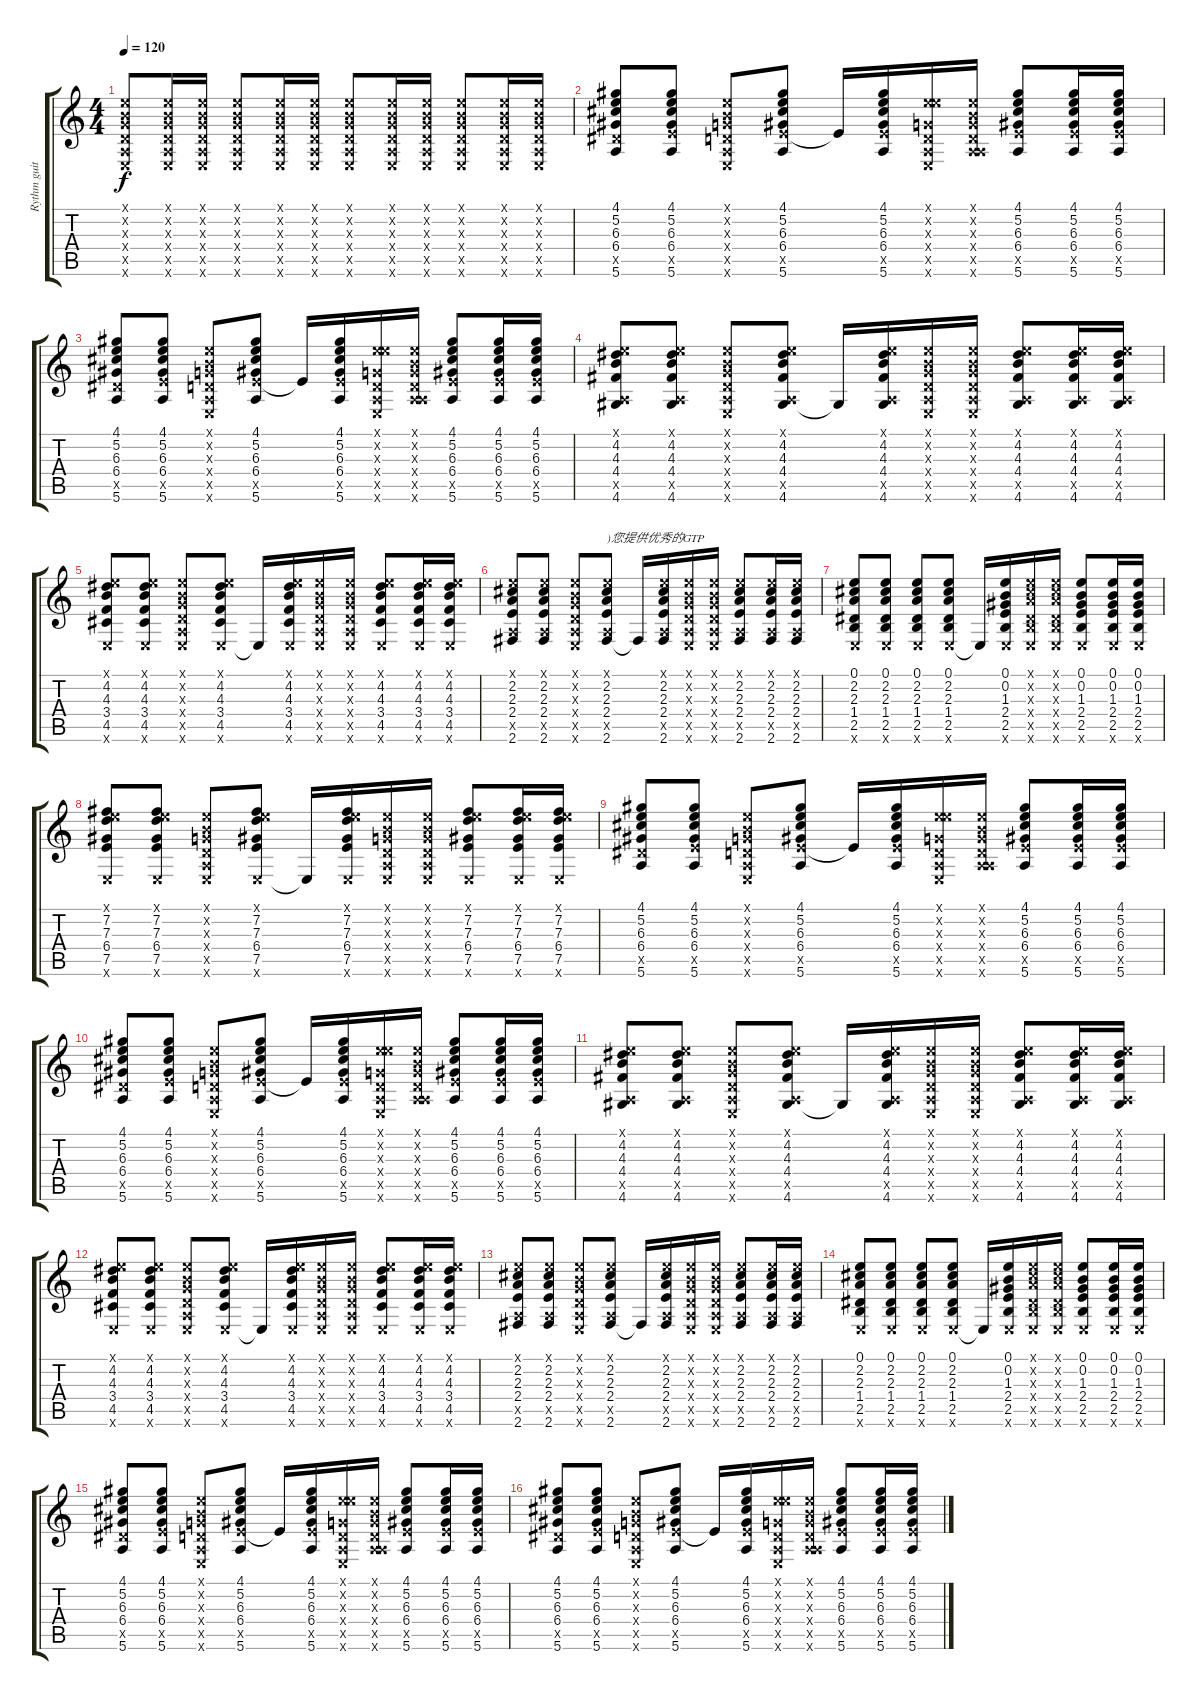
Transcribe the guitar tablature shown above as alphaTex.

\track ("Rythm guitar" "Rythm guit") {instrument acousticguitarsteel}
\staff {score tabs}
\tuning (E4 B3 G3 D3 A2 E2) {hide}
\ts (4 4)
\tempo 120
\clef g2
\ks c
(0.1{x} 0.2{x} 0.3{x} 0.4{x} 0.5{x} 0.6{x}).8{dy f} (0.1{x} 0.2{x} 0.3{x} 0.4{x} 0.5{x} 0.6{x}).16 (0.1{x} 0.2{x} 0.3{x} 0.4{x} 0.5{x} 0.6{x}).16 (0.1{x} 0.2{x} 0.3{x} 0.4{x} 0.5{x} 0.6{x}).8 (0.1{x} 0.2{x} 0.3{x} 0.4{x} 0.5{x} 0.6{x}).16 (0.1{x} 0.2{x} 0.3{x} 0.4{x} 0.5{x} 0.6{x}).16 (0.1{x} 0.2{x} 0.3{x} 0.4{x} 0.5{x} 0.6{x}).8 (0.1{x} 0.2{x} 0.3{x} 0.4{x} 0.5{x} 0.6{x}).16 (0.1{x} 0.2{x} 0.3{x} 0.4{x} 0.5{x} 0.6{x}).16 (0.1{x} 0.2{x} 0.3{x} 0.4{x} 0.5{x} 0.6{x}).8 (0.1{x} 0.2{x} 0.3{x} 0.4{x} 0.5{x} 0.6{x}).16 (0.1{x} 0.2{x} 0.3{x} 0.4{x} 0.5{x} 0.6{x}).16 |
(4.1 5.2 6.3 6.4 6.5{x} 5.6).8 (4.1 5.2 6.3 6.4 7.5{x} 5.6).8 (0.1{x} 0.2{x} 0.3{x} 0.4{x} 0.5{x} 0.6{x}).8 (4.1 5.2 6.3 6.4 7.5{x} 5.6).8 7.5{t}.16 (4.1 5.2 6.3 6.4 7.5{x} 5.6).16 (0.1{x} 5.2{x} 0.3{x} 0.4{x} 0.5{x} 0.6{x}).16 (0.1{x} 0.2{x} 0.3{x} 0.4{x} 0.5{x} 5.6{x}).16 (4.1 5.2 6.3 6.4 7.5{x} 5.6).8 (4.1 5.2 6.3 6.4 7.5{x} 5.6).16 (4.1 5.2 6.3 6.4 7.5{x} 5.6).16 |
(4.1 5.2 6.3 6.4 6.5{x} 5.6).8 (4.1 5.2 6.3 6.4 7.5{x} 5.6).8 (0.1{x} 0.2{x} 0.3{x} 0.4{x} 0.5{x} 0.6{x}).8 (4.1 5.2 6.3 6.4 7.5{x} 5.6).8 7.5{t}.16 (4.1 5.2 6.3 6.4 7.5{x} 5.6).16 (0.1{x} 5.2{x} 0.3{x} 0.4{x} 0.5{x} 0.6{x}).16 (0.1{x} 0.2{x} 0.3{x} 0.4{x} 0.5{x} 5.6{x}).16 (4.1 5.2 6.3 6.4 7.5{x} 5.6).8 (4.1 5.2 6.3 6.4 7.5{x} 5.6).16 (4.1 5.2 6.3 6.4 7.5{x} 5.6).16 |
(0.1{x} 4.2 4.3 4.4 0.5{x} 4.6).8 (0.1{x} 4.2 4.3 4.4 0.5{x} 4.6).8 (0.1{x} 0.2{x} 0.3{x} 0.4{x} 0.5{x} 0.6{x}).8 (0.1{x} 4.2 4.3 4.4 0.5{x} 4.6).8 4.6{t}.16 (0.1{x} 4.2 4.3 4.4 0.5{x} 4.6).16 (0.1{x} 0.2{x} 0.3{x} 0.4{x} 0.5{x} 0.6{x}).16 (0.1{x} 0.2{x} 0.3{x} 0.4{x} 0.5{x} 0.6{x}).16 (0.1{x} 4.2 4.3 4.4 0.5{x} 4.6).8 (0.1{x} 4.2 4.3 4.4 0.5{x} 4.6).16 (0.1{x} 4.2 4.3 4.4 0.5{x} 4.6).16 |
(0.1{x} 4.2 4.3 3.4 4.5 0.6{x}).8 (0.1{x} 4.2 4.3 3.4 4.5 0.6{x}).8 (0.1{x} 0.2{x} 0.3{x} 0.4{x} 0.5{x} 0.6{x}).8 (0.1{x} 4.2 4.3 3.4 4.5 0.6{x}).8 0.6{t}.16 (0.1{x} 4.2 4.3 3.4 4.5 0.6{x}).16 (0.1{x} 0.2{x} 0.3{x} 0.4{x} 0.5{x} 0.6{x}).16 (0.1{x} 0.2{x} 0.3{x} 0.4{x} 0.5{x} 0.6{x}).16 (0.1{x} 4.2 4.3 3.4 4.5 0.6{x}).8 (0.1{x} 4.2 4.3 3.4 4.5 0.6{x}).16 (0.1{x} 4.2 4.3 3.4 4.5 0.6{x}).16 |
(0.1{x} 2.2 2.3 2.4 0.5{x} 2.6).8 (0.1{x} 2.2 2.3 2.4 0.5{x} 2.6).8 (0.1{x} 0.2{x} 0.3{x} 0.4{x} 0.5{x} 0.6{x}).8 (0.1{x} 2.2 2.3 2.4 0.5{x} 2.6).8{txt ")您提供优秀的GTP"} 2.6{t}.16 (0.1{x} 2.2 2.3 2.4 0.5{x} 2.6).16 (0.1{x} 0.2{x} 0.3{x} 0.4{x} 0.5{x} 0.6{x}).16 (0.1{x} 0.2{x} 0.3{x} 0.4{x} 0.5{x} 0.6{x}).16 (0.1{x} 2.2 2.3 2.4 0.5{x} 2.6).8 (0.1{x} 2.2 2.3 2.4 0.5{x} 2.6).16 (0.1{x} 2.2 2.3 2.4 0.5{x} 2.6).16 |
(0.1 2.2 2.3 1.4 2.5 0.6{x}).8 (0.1 2.2 2.3 1.4 2.5 0.6{x}).8 (0.1 2.2 2.3 1.4 2.5 0.6{x}).8 (0.1 2.2 2.3 1.4 2.5 0.6{x}).8 0.6{t}.16 (0.1 0.2 1.3 2.4 2.5 0.6{x}).16 (0.1{x} 2.2{x} 2.3{x} 1.4{x} 2.5{x} 0.6{x}).16 (0.1{x} 2.2{x} 2.3{x} 1.4{x} 2.5{x} 0.6{x}).16 (0.1 0.2 1.3 2.4 2.5 0.6{x}).8 (0.1 0.2 1.3 2.4 2.5 0.6{x}).16 (0.1 0.2 1.3 2.4 2.5 0.6{x}).16 |
(0.1{x} 7.2 7.3 6.4 7.5 0.6{x}).8 (0.1{x} 7.2 7.3 6.4 7.5 0.6{x}).8 (0.1{x} 0.2{x} 0.3{x} 0.4{x} 0.5{x} 0.6{x}).8 (0.1{x} 7.2 7.3 6.4 7.5 0.6{x}).8 0.6{t}.16 (0.1{x} 7.2 7.3 6.4 7.5 0.6{x}).16 (0.1{x} 0.2{x} 0.3{x} 0.4{x} 0.5{x} 0.6{x}).16 (0.1{x} 0.2{x} 0.3{x} 0.4{x} 0.5{x} 0.6{x}).16 (0.1{x} 7.2 7.3 6.4 7.5 0.6{x}).8 (0.1{x} 7.2 7.3 6.4 7.5 0.6{x}).16 (0.1{x} 7.2 7.3 6.4 7.5 0.6{x}).16 |
(4.1 5.2 6.3 6.4 6.5{x} 5.6).8 (4.1 5.2 6.3 6.4 7.5{x} 5.6).8 (0.1{x} 0.2{x} 0.3{x} 0.4{x} 0.5{x} 0.6{x}).8 (4.1 5.2 6.3 6.4 7.5{x} 5.6).8 7.5{t}.16 (4.1 5.2 6.3 6.4 7.5{x} 5.6).16 (0.1{x} 5.2{x} 0.3{x} 0.4{x} 0.5{x} 0.6{x}).16 (0.1{x} 0.2{x} 0.3{x} 0.4{x} 0.5{x} 5.6{x}).16 (4.1 5.2 6.3 6.4 7.5{x} 5.6).8 (4.1 5.2 6.3 6.4 7.5{x} 5.6).16 (4.1 5.2 6.3 6.4 7.5{x} 5.6).16 |
(4.1 5.2 6.3 6.4 6.5{x} 5.6).8 (4.1 5.2 6.3 6.4 7.5{x} 5.6).8 (0.1{x} 0.2{x} 0.3{x} 0.4{x} 0.5{x} 0.6{x}).8 (4.1 5.2 6.3 6.4 7.5{x} 5.6).8 7.5{t}.16 (4.1 5.2 6.3 6.4 7.5{x} 5.6).16 (0.1{x} 5.2{x} 0.3{x} 0.4{x} 0.5{x} 0.6{x}).16 (0.1{x} 0.2{x} 0.3{x} 0.4{x} 0.5{x} 5.6{x}).16 (4.1 5.2 6.3 6.4 7.5{x} 5.6).8 (4.1 5.2 6.3 6.4 7.5{x} 5.6).16 (4.1 5.2 6.3 6.4 7.5{x} 5.6).16 |
(0.1{x} 4.2 4.3 4.4 0.5{x} 4.6).8 (0.1{x} 4.2 4.3 4.4 0.5{x} 4.6).8 (0.1{x} 0.2{x} 0.3{x} 0.4{x} 0.5{x} 0.6{x}).8 (0.1{x} 4.2 4.3 4.4 0.5{x} 4.6).8 4.6{t}.16 (0.1{x} 4.2 4.3 4.4 0.5{x} 4.6).16 (0.1{x} 0.2{x} 0.3{x} 0.4{x} 0.5{x} 0.6{x}).16 (0.1{x} 0.2{x} 0.3{x} 0.4{x} 0.5{x} 0.6{x}).16 (0.1{x} 4.2 4.3 4.4 0.5{x} 4.6).8 (0.1{x} 4.2 4.3 4.4 0.5{x} 4.6).16 (0.1{x} 4.2 4.3 4.4 0.5{x} 4.6).16 |
(0.1{x} 4.2 4.3 3.4 4.5 0.6{x}).8 (0.1{x} 4.2 4.3 3.4 4.5 0.6{x}).8 (0.1{x} 0.2{x} 0.3{x} 0.4{x} 0.5{x} 0.6{x}).8 (0.1{x} 4.2 4.3 3.4 4.5 0.6{x}).8 0.6{t}.16 (0.1{x} 4.2 4.3 3.4 4.5 0.6{x}).16 (0.1{x} 0.2{x} 0.3{x} 0.4{x} 0.5{x} 0.6{x}).16 (0.1{x} 0.2{x} 0.3{x} 0.4{x} 0.5{x} 0.6{x}).16 (0.1{x} 4.2 4.3 3.4 4.5 0.6{x}).8 (0.1{x} 4.2 4.3 3.4 4.5 0.6{x}).16 (0.1{x} 4.2 4.3 3.4 4.5 0.6{x}).16 |
(0.1{x} 2.2 2.3 2.4 0.5{x} 2.6).8 (0.1{x} 2.2 2.3 2.4 0.5{x} 2.6).8 (0.1{x} 0.2{x} 0.3{x} 0.4{x} 0.5{x} 0.6{x}).8 (0.1{x} 2.2 2.3 2.4 0.5{x} 2.6).8 2.6{t}.16 (0.1{x} 2.2 2.3 2.4 0.5{x} 2.6).16 (0.1{x} 0.2{x} 0.3{x} 0.4{x} 0.5{x} 0.6{x}).16 (0.1{x} 0.2{x} 0.3{x} 0.4{x} 0.5{x} 0.6{x}).16 (0.1{x} 2.2 2.3 2.4 0.5{x} 2.6).8 (0.1{x} 2.2 2.3 2.4 0.5{x} 2.6).16 (0.1{x} 2.2 2.3 2.4 0.5{x} 2.6).16 |
(0.1 2.2 2.3 1.4 2.5 0.6{x}).8 (0.1 2.2 2.3 1.4 2.5 0.6{x}).8 (0.1 2.2 2.3 1.4 2.5 0.6{x}).8 (0.1 2.2 2.3 1.4 2.5 0.6{x}).8 0.6{t}.16 (0.1 0.2 1.3 2.4 2.5 0.6{x}).16 (0.1{x} 2.2{x} 2.3{x} 1.4{x} 2.5{x} 0.6{x}).16 (0.1{x} 2.2{x} 2.3{x} 1.4{x} 2.5{x} 0.6{x}).16 (0.1 0.2 1.3 2.4 2.5 0.6{x}).8 (0.1 0.2 1.3 2.4 2.5 0.6{x}).16 (0.1 0.2 1.3 2.4 2.5 0.6{x}).16 |
(4.1 5.2 6.3 6.4 6.5{x} 5.6).8 (4.1 5.2 6.3 6.4 7.5{x} 5.6).8 (0.1{x} 0.2{x} 0.3{x} 0.4{x} 0.5{x} 0.6{x}).8 (4.1 5.2 6.3 6.4 7.5{x} 5.6).8 7.5{t}.16 (4.1 5.2 6.3 6.4 7.5{x} 5.6).16 (0.1{x} 5.2{x} 0.3{x} 0.4{x} 0.5{x} 0.6{x}).16 (0.1{x} 0.2{x} 0.3{x} 0.4{x} 0.5{x} 5.6{x}).16 (4.1 5.2 6.3 6.4 7.5{x} 5.6).8 (4.1 5.2 6.3 6.4 7.5{x} 5.6).16 (4.1 5.2 6.3 6.4 7.5{x} 5.6).16 |
(4.1 5.2 6.3 6.4 6.5{x} 5.6).8 (4.1 5.2 6.3 6.4 7.5{x} 5.6).8 (0.1{x} 0.2{x} 0.3{x} 0.4{x} 0.5{x} 0.6{x}).8 (4.1 5.2 6.3 6.4 7.5{x} 5.6).8 7.5{t}.16 (4.1 5.2 6.3 6.4 7.5{x} 5.6).16 (0.1{x} 5.2{x} 0.3{x} 0.4{x} 0.5{x} 0.6{x}).16 (0.1{x} 0.2{x} 0.3{x} 0.4{x} 0.5{x} 5.6{x}).16 (4.1 5.2 6.3 6.4 7.5{x} 5.6).8 (4.1 5.2 6.3 6.4 7.5{x} 5.6).16 (4.1 5.2 6.3 6.4 7.5{x} 5.6).16
